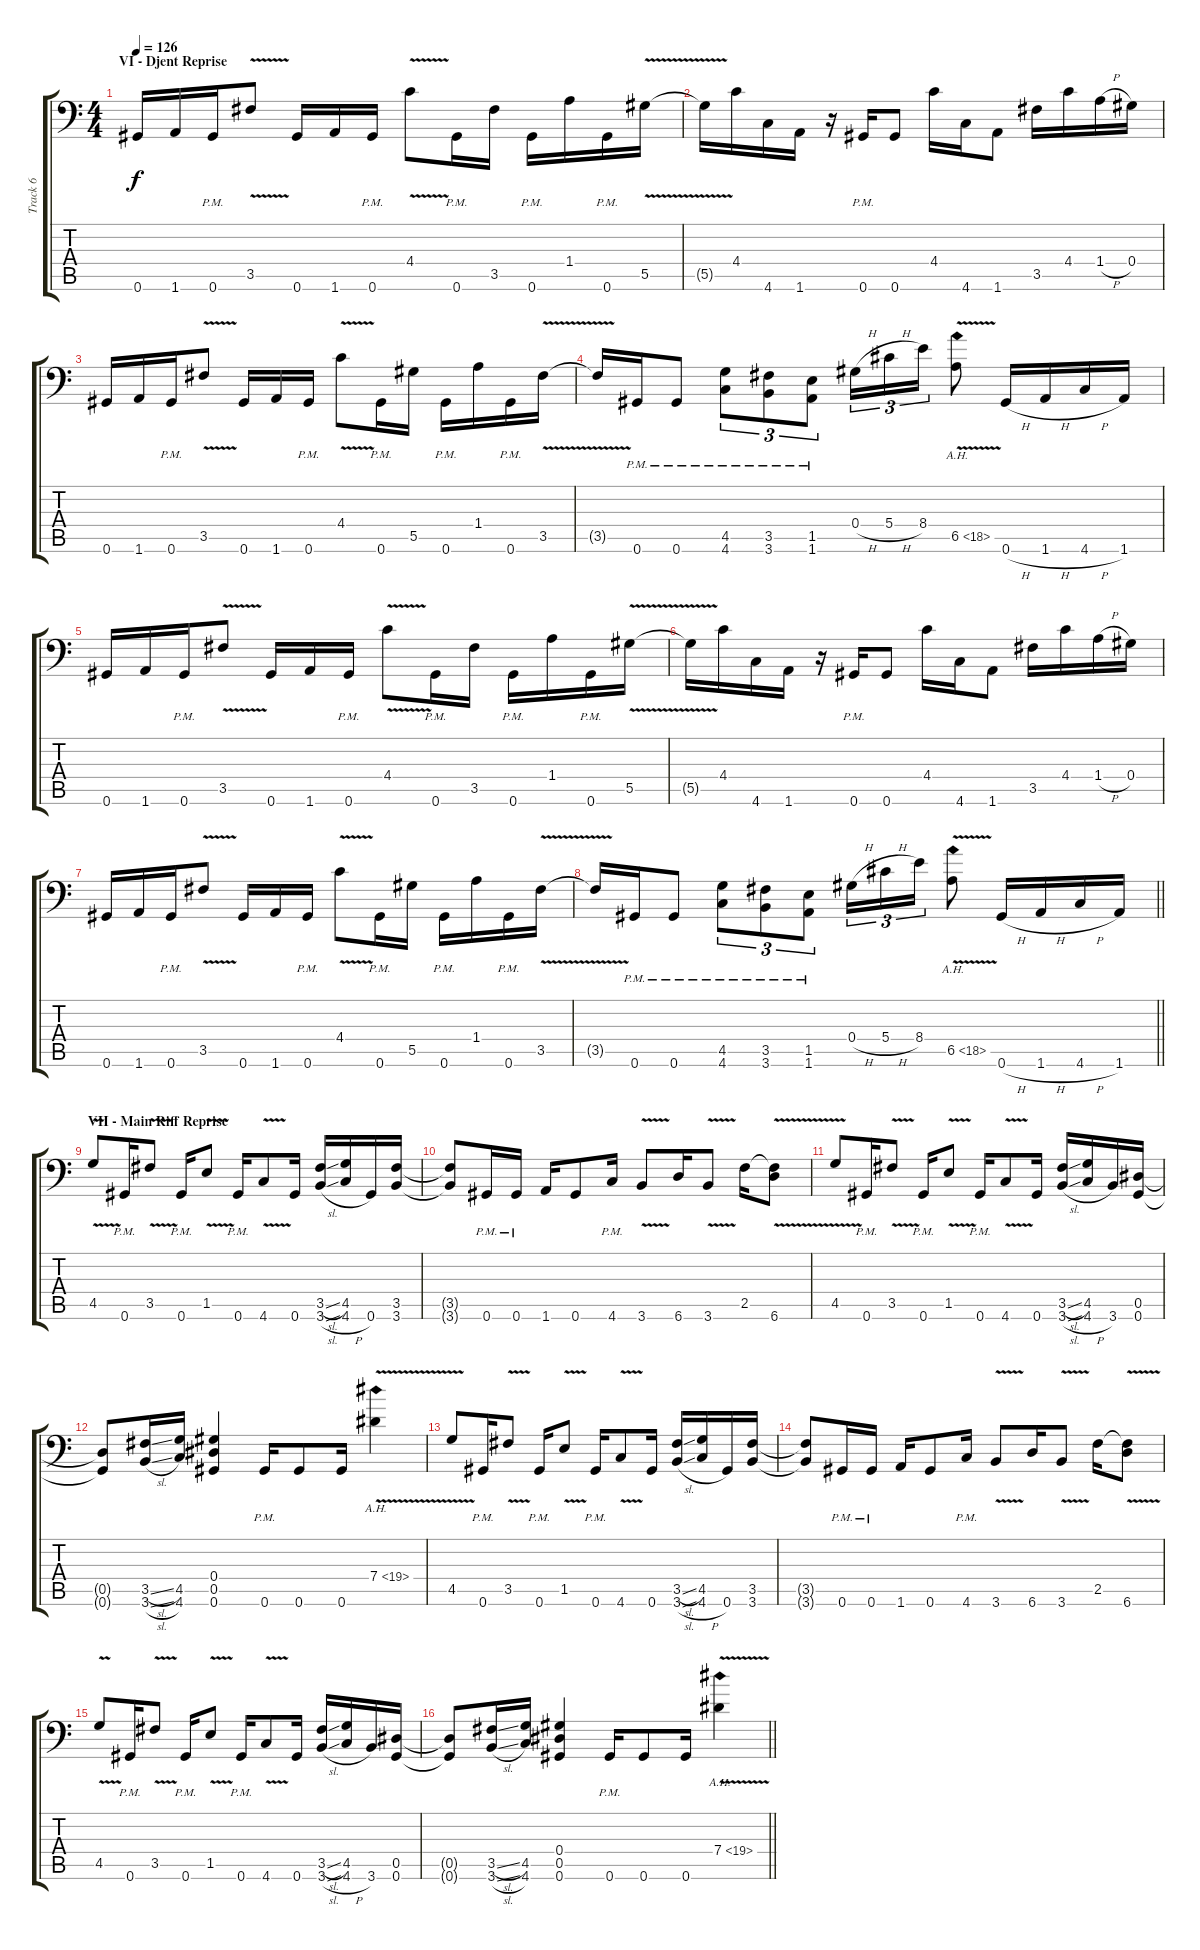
\track ("Track 6" "Track 6") {instrument overdrivenguitar}
\staff {score tabs}
\tuning (Bb3 F3 Db3 Ab2 Eb2 Ab1) {hide}
\ts (4 4)
\section ("" "VI - Djent Reprise")
\tempo 126
\clef f4
\ks c
0.6.16{dy f} 1.6.16 0.6{pm}.16 3.5{v}.8 0.6.16 1.6.16 0.6{pm}.16 4.4{v}.8 0.6{pm}.16 3.5.16 0.6{pm}.16 1.4.16 0.6{pm}.16 5.5{v}.16 |
5.5{t}.16 4.4.16 4.6.16 1.6.16 r.16 0.6{pm}.16 0.6.8 4.4.16 4.6.16 1.6.8 3.5.16 4.4.16 1.4{h}.16 0.4.16 |
0.6.16 1.6.16 0.6{pm}.16 3.5{v}.8 0.6.16 1.6.16 0.6{pm}.16 4.4{v}.8 0.6{pm}.16 5.5.16 0.6{pm}.16 1.4.16 0.6{pm}.16 3.5{v}.16 |
3.5{t}.16 0.6{pm}.16 0.6{pm}.8 (4.5{pm} 4.6{pm}).8{tu (3 2)} (3.5{pm} 3.6{pm}).8{tu (3 2)} (1.5{pm} 1.6{pm}).8{tu (3 2)} 0.4{h}.16{tu (3 2)} 5.4{h}.16{tu (3 2)} 8.4.16{tu (3 2)} 6.5{ah 12 v}.8 0.6{h}.16 1.6{h}.16 4.6{h}.16 1.6.16 |
0.6.16 1.6.16 0.6{pm}.16 3.5{v}.8 0.6.16 1.6.16 0.6{pm}.16 4.4{v}.8 0.6{pm}.16 3.5.16 0.6{pm}.16 1.4.16 0.6{pm}.16 5.5{v}.16 |
5.5{t}.16 4.4.16 4.6.16 1.6.16 r.16 0.6{pm}.16 0.6.8 4.4.16 4.6.16 1.6.8 3.5.16 4.4.16 1.4{h}.16 0.4.16 |
0.6.16 1.6.16 0.6{pm}.16 3.5{v}.8 0.6.16 1.6.16 0.6{pm}.16 4.4{v}.8 0.6{pm}.16 5.5.16 0.6{pm}.16 1.4.16 0.6{pm}.16 3.5{v}.16 |
\barLineRight lightlight
3.5{t}.16 0.6{pm}.16 0.6{pm}.8 (4.5{pm} 4.6{pm}).8{tu (3 2)} (3.5{pm} 3.6{pm}).8{tu (3 2)} (1.5{pm} 1.6{pm}).8{tu (3 2)} 0.4{h}.16{tu (3 2)} 5.4{h}.16{tu (3 2)} 8.4.16{tu (3 2)} 6.5{ah 12 v}.8 0.6{h}.16 1.6{h}.16 4.6{h}.16 1.6.16 |
\section ("" "VII - Main Riff Reprise")
4.5{v}.8 0.6{pm}.16 3.5{v}.8 0.6{pm}.16 1.5{v}.8 0.6{pm}.16 4.6{v}.8 0.6.16 (3.5{sl} 3.6{sl}).16 (4.5 4.6{h}).16 0.6.16 (3.5 3.6).16 |
(3.5{t} 3.6{t}).8 0.6{pm}.16 0.6{pm}.16 1.6.16 0.6.8 4.6{pm}.16 3.6{v}.8 6.6.16 3.6{v}.8 2.5.16 (2.5{t} 6.6{v}).8 |
4.5{v}.8 0.6{pm}.16 3.5{v}.8 0.6{pm}.16 1.5{v}.8 0.6{pm}.16 4.6{v}.8 0.6.16 (3.5{sl} 3.6{sl}).16 (4.5 4.6{h}).16 3.6.16 (0.5 0.6).16 |
(0.5{t} 0.6{t}).8 (3.5{sl} 3.6{sl}).16 (4.5 4.6).16 (0.4 0.5 0.6).4 0.6{pm}.16 0.6.8 0.6.16 7.4{ah 12 v}.4 |
4.5{v}.8 0.6{pm}.16 3.5{v}.8 0.6{pm}.16 1.5{v}.8 0.6{pm}.16 4.6{v}.8 0.6.16 (3.5{sl} 3.6{sl}).16 (4.5 4.6{h}).16 0.6.16 (3.5 3.6).16 |
(3.5{t} 3.6{t}).8 0.6{pm}.16 0.6{pm}.16 1.6.16 0.6.8 4.6{pm}.16 3.6{v}.8 6.6.16 3.6{v}.8 2.5.16 (2.5{t} 6.6{v}).8 |
4.5{v}.8 0.6{pm}.16 3.5{v}.8 0.6{pm}.16 1.5{v}.8 0.6{pm}.16 4.6{v}.8 0.6.16 (3.5{sl} 3.6{sl}).16 (4.5 4.6{h}).16 3.6.16 (0.5 0.6).16 |
\barLineRight lightlight
(0.5{t} 0.6{t}).8 (3.5{sl} 3.6{sl}).16 (4.5 4.6).16 (0.4 0.5 0.6).4 0.6{pm}.16 0.6.8 0.6.16 7.4{ah 12 v}.4
